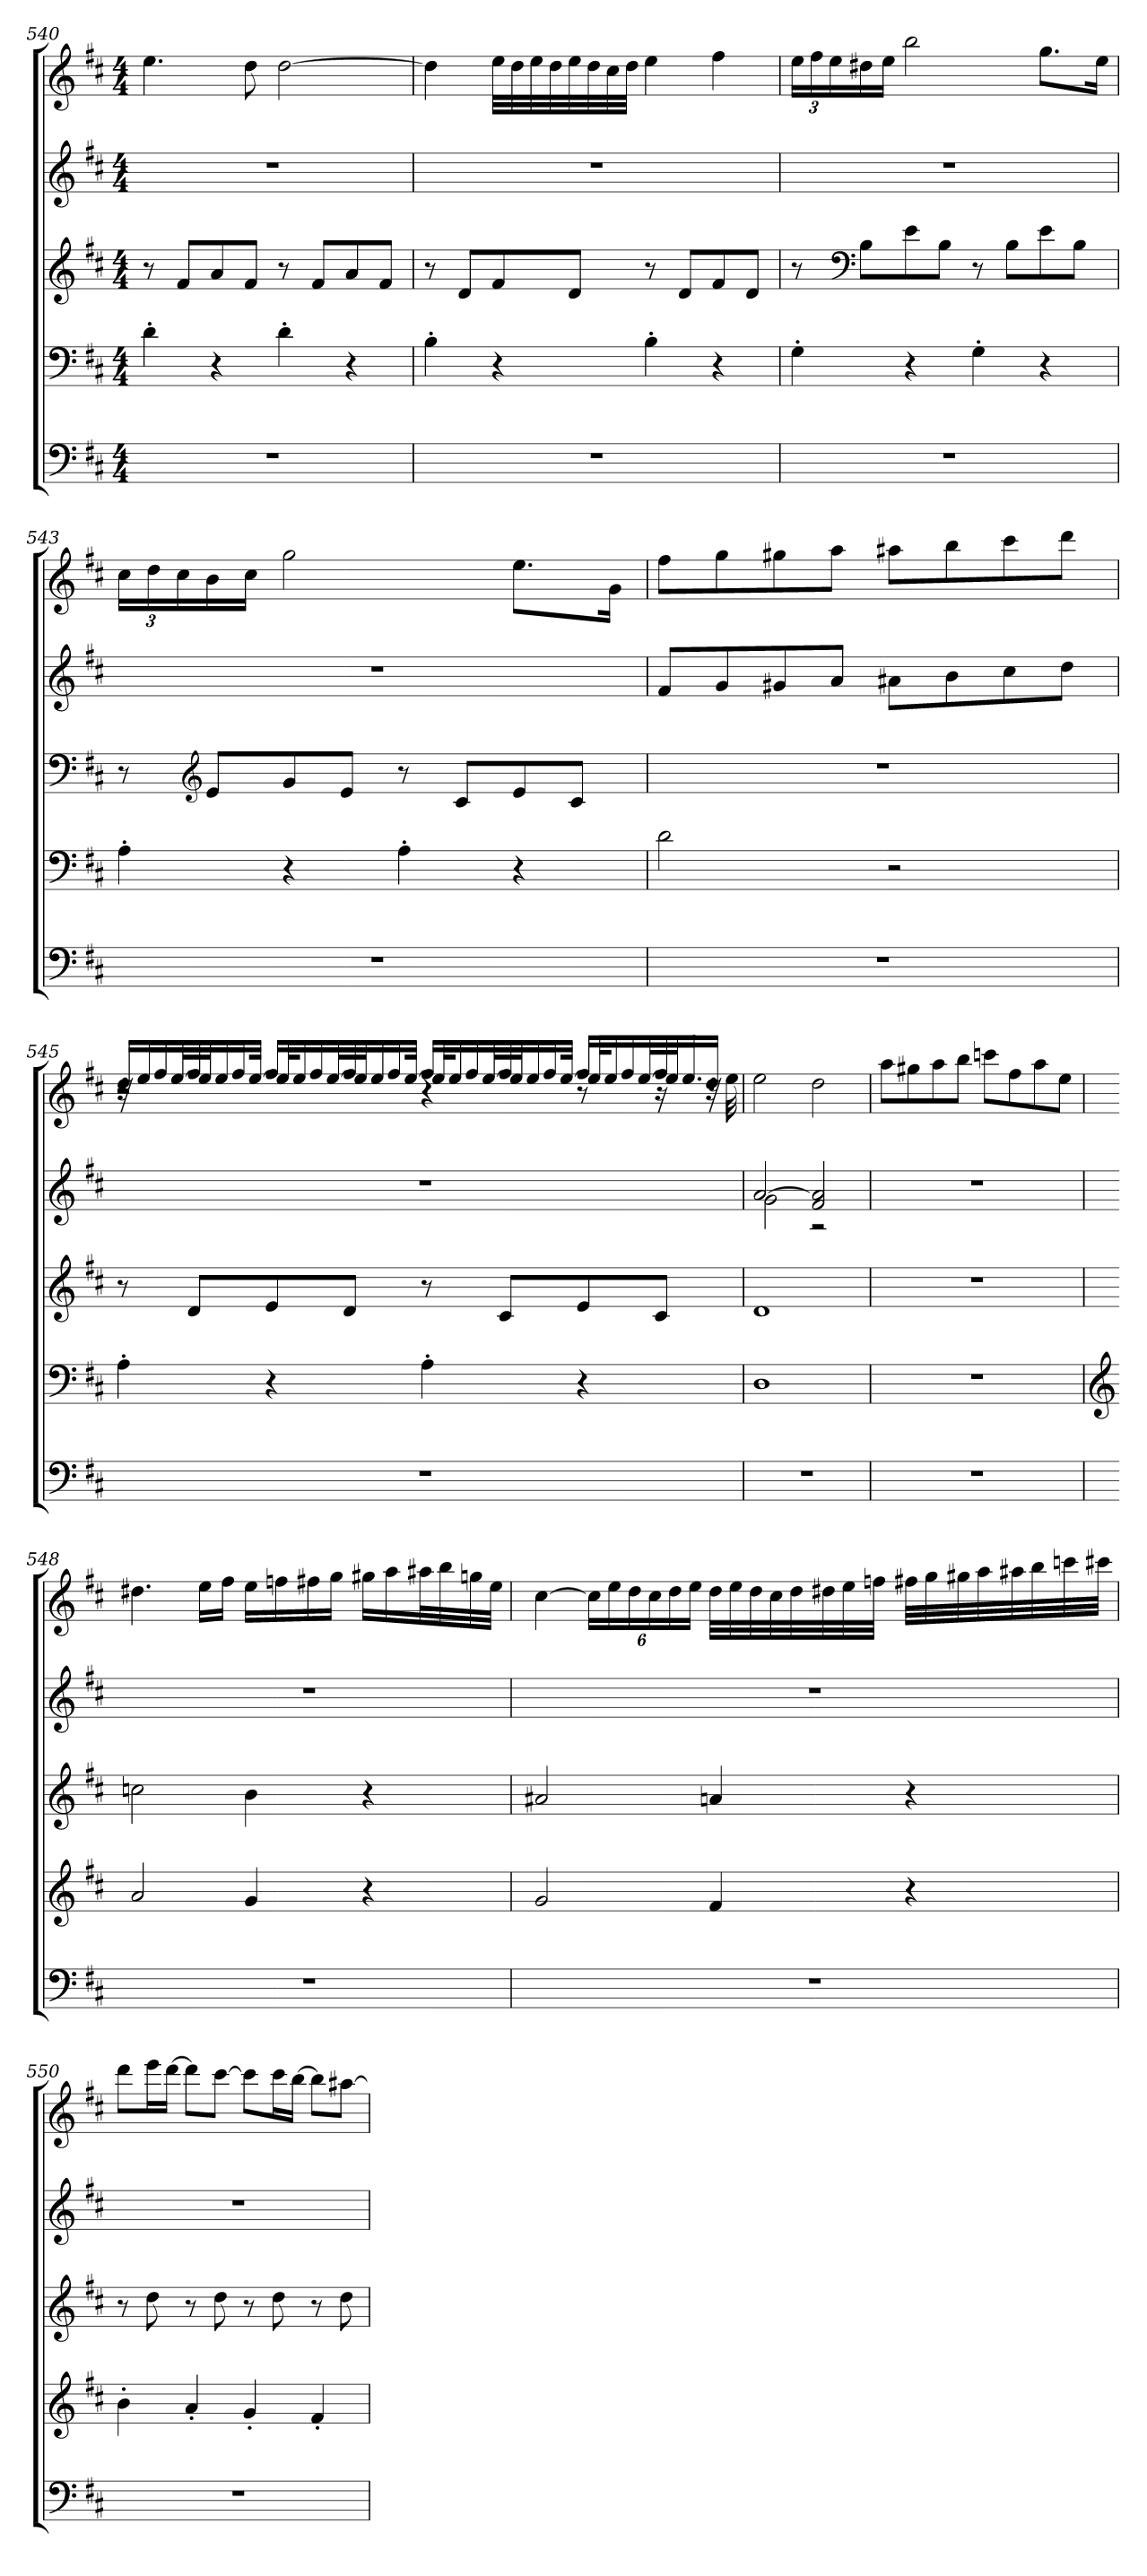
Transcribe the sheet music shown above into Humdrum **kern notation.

**kern	**kern	**kern	**kern	**kern
*part5	*part4	*part3	*part2	*part1
*staff5	*staff4	*staff3	*staff2	*staff1
*clefF4	*clefF4	*clefG2	*clefG2	*clefG2
*k[f#c#]	*k[f#c#]	*k[f#c#]	*k[f#c#]	*k[f#c#]
*M4/4	*M4/4	*M4/4	*M4/4	*M4/4
*MM74	*MM74	*MM74	*MM74	*MM74
=540	=540	=540	=540	=540
1r	4d'\	8r	1r	4.ee\
.	.	8f#/L	.	.
.	4r	8a/	.	.
.	.	8f#/J	.	8dd\
.	4d'\	8r	.	[2dd\
.	.	8f#/L	.	.
.	4r	8a/	.	.
.	.	8f#/J	.	.
=541	=541	=541	=541	=541
*	*	*	*	*MM74
1r	4B'\	8r	1r	4dd\]
.	.	8d/L	.	.
.	4r	8f#/	.	32ee\LLL
.	.	.	.	32dd\
.	.	.	.	32ee\
.	.	.	.	32dd\
.	.	8d/J	.	32ee\
.	.	.	.	32dd\
.	.	.	.	32cc#\
.	.	.	.	32dd\JJJ
.	4B'\	8r	.	4ee\
.	.	8d/L	.	.
.	4r	8f#/	.	4ff#\
.	.	8d/J	.	.
=542	=542	=542	=542	=542
*	*	*	*	*Xbrackettup
*	*	*	*	*MM74
1r	4G'\	8r	1r	24ee\LL
.	.	.	.	24ff#\
.	.	.	.	24ee\
*	*	*clefF4	*	*
.	.	8B\L	.	16dd#X\
.	.	.	.	16ee\JJ
.	4r	8e\	.	2bb\
.	.	8B\J	.	.
.	4G'\	8r	.	.
.	.	8B\L	.	.
.	4r	8e\	.	8.gg\L
.	.	8B\J	.	.
.	.	.	.	16ee\Jk
!!LO:PB:g=z
=543	=543	=543	=543	=543
*	*	*	*	*MM74
1r	4A'\	8r	1r	24cc#\LL
.	.	.	.	24dd\
.	.	.	.	24cc#\
*	*	*clefG2	*	*
.	.	8e/L	.	16b\
.	.	.	.	16cc#\JJ
.	4r	8g/	.	2gg\
.	.	8e/J	.	.
.	4A'\	8r	.	.
.	.	8c#/L	.	.
.	4r	8e/	.	8.ee\L
.	.	8c#/J	.	.
.	.	.	.	16g\Jk
=544	=544	=544	=544	=544
1r	2d\	1r	8f#/L	8ff#\L
.	.	.	8g/	8gg\
.	.	.	8g#X/	8gg#X\
.	.	.	8a/J	8aa\J
.	2r	.	8a#X\L	8aa#X\L
.	.	.	8b\	8bb\
.	.	.	8cc#\	8ccc#\
.	.	.	8dd\J	8ddd\J
!!LO:LB:g=z
=545	=545	=545	=545	=545
*	*	*	*	*MM74
*	*	*	*	*^
*	*	*	*	*	*^
1r	4A'\	8r	1r	16dd/LL	2r	32r
.	.	.	.	.	.	16ee/LL
.	.	.	.	16ff#/	.	.
.	.	.	.	.	.	[32ee/L
.	.	8d/L	.	16ff#/	.	32ee/J]
.	.	.	.	.	.	16ee/
.	.	.	.	16ff#/JJ	.	.
.	.	.	.	.	.	[32ee/JJk
.	4r	8e/	.	16ff#/LL	.	32ee/KLL]
.	.	.	.	.	.	16ee/
.	.	.	.	16ff#/	.	.
.	.	.	.	.	.	[32ee/L
.	.	8d/J	.	16ff#/	.	32ee/J]
.	.	.	.	.	.	16ee/
.	.	.	.	16ff#/JJ	.	.
.	.	.	.	.	.	[32ee/JJk
.	4A'\	8r	.	16ff#/LL	4r	32ee/KLL]
.	.	.	.	.	.	16ee/
.	.	.	.	16ff#/	.	.
.	.	.	.	.	.	[32ee/L
.	.	8c#/L	.	16ff#/	.	32ee/J]
.	.	.	.	.	.	16ee/
.	.	.	.	16ff#/JJ	.	.
.	.	.	.	.	.	[32ee/JJk
.	4r	8e/	.	16ff#/LL	8r	32ee/KLL]
.	.	.	.	.	.	16ee/
.	.	.	.	16ff#/	.	.
.	.	.	.	.	.	[32ee/L
.	.	8c#/J	.	16ff#/	16r	32ee/J]
.	.	.	.	.	.	16.ee'/JJ
*	*	*	*	*MM73	*	*
.	.	.	.	16dd/JJ	32r	.
.	.	.	.	.	32ee\	.
*	*	*	*	*v	*v	*v
=546	=546	=546	=546	=546
*	*	*	*^	*
1r	1D	1d	[2a/	2g\	2ee\
*	*	*	*	*	*MM56
.	.	.	2f#/ 2a/]	2r	2dd\
*	*	*	*v	*v	*
!!LO:PB:g=z
=547	=547	=547	=547	=547
*	*	*	*	*MM73
1r	1r	1r	1r	8aa\L
.	.	.	.	8gg#X\
.	.	.	.	8aa\
.	.	.	.	8bb\J
.	.	.	.	8cccn\L
.	.	.	.	8ff#\
.	.	.	.	8aa\
.	.	.	.	8ee\J
=548	=548	=548	=548	=548
*	*clefG2	*	*	*
*	*	*	*	*MM74
1r	2a/	2ccn\	1r	4.dd#X\
.	.	.	.	16ee\LL
.	.	.	.	16ff#\JJ
.	4g/	4b\	.	16ee\LL
.	.	.	.	16ffn\
.	.	.	.	16ff#X\
.	.	.	.	16gg\JJ
.	4r	4r	.	16gg#X\LL
.	.	.	.	16aa\
.	.	.	.	32aa#X\L
.	.	.	.	32bb\
.	.	.	.	32ggn\
*	*	*	*	*MM71
.	.	.	.	32ee\JJJ
!!LO:LB:g=z
=549	=549	=549	=549	=549
*	*	*	*	*MM74
1r	2g/	2a#X/	1r	[4cc#\
.	.	.	.	24cc#\LL]
.	.	.	.	24ee\
.	.	.	.	24dd\
.	.	.	.	24cc#\
.	.	.	.	24dd\
.	.	.	.	24ee\JJ
.	4f#/	4an/	.	32dd\LLL
.	.	.	.	32ee\
.	.	.	.	32dd\
*	*	*	*	*MM73
.	.	.	.	32cc#\
.	.	.	.	32dd\
.	.	.	.	32dd#X\
.	.	.	.	32ee\
.	.	.	.	32ffn\JJJ
.	4r	4r	.	32ff#X\LLL
.	.	.	.	32gg\
.	.	.	.	32gg#X\
.	.	.	.	32aa\
.	.	.	.	32aa#X\
.	.	.	.	32bb\
.	.	.	.	32cccn\
.	.	.	.	32ccc#X\JJJ
=550	=550	=550	=550	=550
*	*	*	*	*MM74
1r	4b'\	8r	1r	8ddd\L
.	.	8dd\	.	16eee\L
.	.	.	.	[16ddd\JJ
.	4a'/	8r	.	8ddd\L]
.	.	8dd\	.	[8ccc#\J
.	4g'/	8r	.	8ccc#\L]
.	.	8dd\	.	16ccc#\L
.	.	.	.	[16bb\JJ
.	4f#'/	8r	.	8bb\L]
.	.	8dd\	.	[8aa#X\J
=	=	=	=	=
*-	*-	*-	*-	*-
